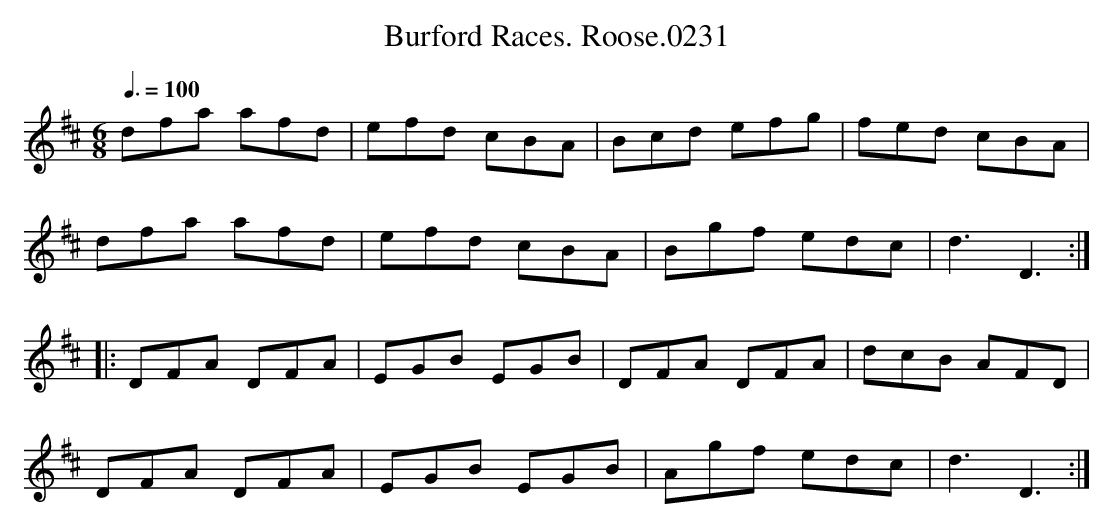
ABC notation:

X:1
T:Burford Races. Roose.0231
M:6/8
L:1/8
Q:3/8=100
K:D
dfa afd|efd cBA|Bcd efg|fed cBA|
dfa afd|efd cBA|Bgf edc|d3 D3:|
|:DFA DFA|EGB EGB|DFA DFA|dcB AFD|
DFA DFA|EGB EGB|Agf edc|d3 D3:|
